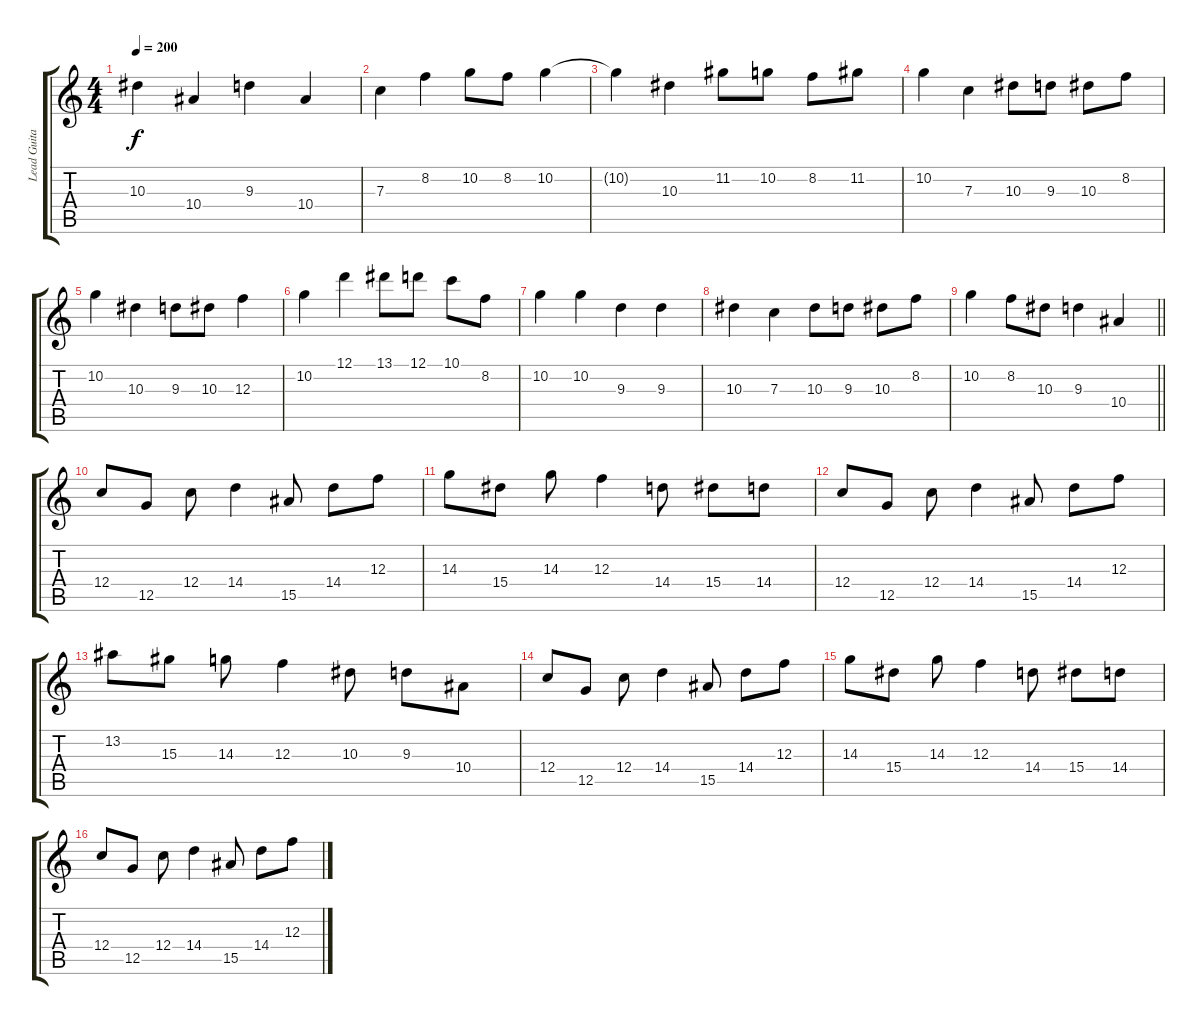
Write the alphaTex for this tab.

\track ("Lead Guitar" "Lead Guita") {instrument distortionguitar}
\staff {score tabs}
\tuning (D4 A3 F3 C3 G2 C2) {hide}
\ts (4 4)
\tempo 200
\clef g2
\ks c
10.3.4{dy f} 10.4.4 9.3.4 10.4.4 |
7.3.4 8.2.4 10.2.8 8.2.8 10.2.4 |
10.2{t}.4 10.3.4 11.2.8 10.2.8 8.2.8 11.2.8 |
10.2.4 7.3.4 10.3.8 9.3.8 10.3.8 8.2.8 |
10.2.4 10.3.4 9.3.8 10.3.8 12.3.4 |
10.2.4 12.1.4 13.1.8 12.1.8 10.1.8 8.2.8 |
10.2.4 10.2.4 9.3.4 9.3.4 |
10.3.4 7.3.4 10.3.8 9.3.8 10.3.8 8.2.8 |
\barLineRight lightlight
10.2.4 8.2.8 10.3.8 9.3.4 10.4.4 |
\section ("" " ")
12.4.8{instrument acousticguitarsteel} 12.5.8 12.4.8 14.4.4 15.5.8 14.4.8 12.3.8 |
14.3.8 15.4.8 14.3.8 12.3.4 14.4.8 15.4.8 14.4.8 |
12.4.8 12.5.8 12.4.8 14.4.4 15.5.8 14.4.8 12.3.8 |
13.2.8{instrument distortionguitar} 15.3.8 14.3.8 12.3.4 10.3.8 9.3.8 10.4.8 |
12.4.8 12.5.8 12.4.8 14.4.4 15.5.8 14.4.8 12.3.8 |
14.3.8 15.4.8 14.3.8 12.3.4 14.4.8 15.4.8 14.4.8 |
12.4.8 12.5.8 12.4.8 14.4.4 15.5.8 14.4.8 12.3.8
